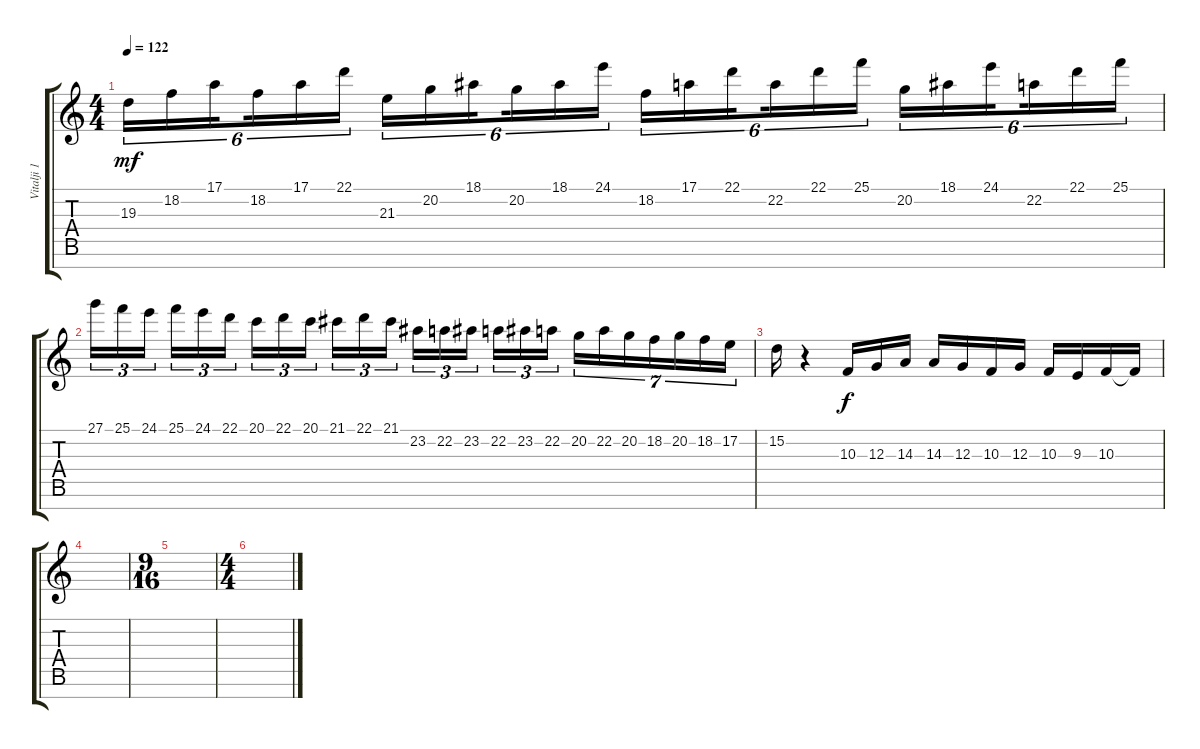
\track ("Vitalji 1" "Vitalji 1") {instrument lead1square}
\staff {score tabs}
\tuning (E4 B3 G3 D3 A2 E2 B1) {hide}
\ts (4 4)
\tempo 122
\clef g2
\ks c
19.3.16{tu (6 4) dy mf} 18.2.16{tu (6 4)} 17.1.16{tu (6 4) beam splitsecondary} 18.2.16{tu (6 4)} 17.1.16{tu (6 4)} 22.1.16{tu (6 4)} 21.3.16{tu (6 4)} 20.2.16{tu (6 4)} 18.1.16{tu (6 4) beam splitsecondary} 20.2.16{tu (6 4)} 18.1.16{tu (6 4)} 24.1.16{tu (6 4)} 18.2.16{tu (6 4)} 17.1.16{tu (6 4)} 22.1.16{tu (6 4) beam splitsecondary} 22.2.16{tu (6 4)} 22.1.16{tu (6 4)} 25.1.16{tu (6 4)} 20.2.16{tu (6 4)} 18.1.16{tu (6 4)} 24.1.16{tu (6 4) beam splitsecondary} 22.2.16{tu (6 4)} 22.1.16{tu (6 4)} 25.1.16{tu (6 4)} |
27.1.16{tu (3 2)} 25.1.16{tu (3 2)} 24.1.16{tu (3 2) beam splitsecondary} 25.1.16{tu (3 2)} 24.1.16{tu (3 2)} 22.1.16{tu (3 2)} 20.1.16{tu (3 2)} 22.1.16{tu (3 2)} 20.1.16{tu (3 2) beam splitsecondary} 21.1.16{tu (3 2)} 22.1.16{tu (3 2)} 21.1.16{tu (3 2)} 23.2.16{tu (3 2)} 22.2.16{tu (3 2)} 23.2.16{tu (3 2) beam splitsecondary} 22.2.16{tu (3 2)} 23.2.16{tu (3 2)} 22.2.16{tu (3 2)} 20.2.16{tu (7 4)} 22.2.16{tu (7 4)} 20.2.16{tu (7 4)} 18.2.16{tu (7 4)} 20.2.16{tu (7 4)} 18.2.16{tu (7 4)} 17.2.16{tu (7 4)} |
15.2.16 r.4 10.3.16{dy f} 12.3.16 14.3.16 14.3.16 12.3.16 10.3.16 12.3.16 10.3.16 9.3.16 10.3.16 10.3{t}.16 |
|
\ts (9 16)
|
\ts (4 4)
